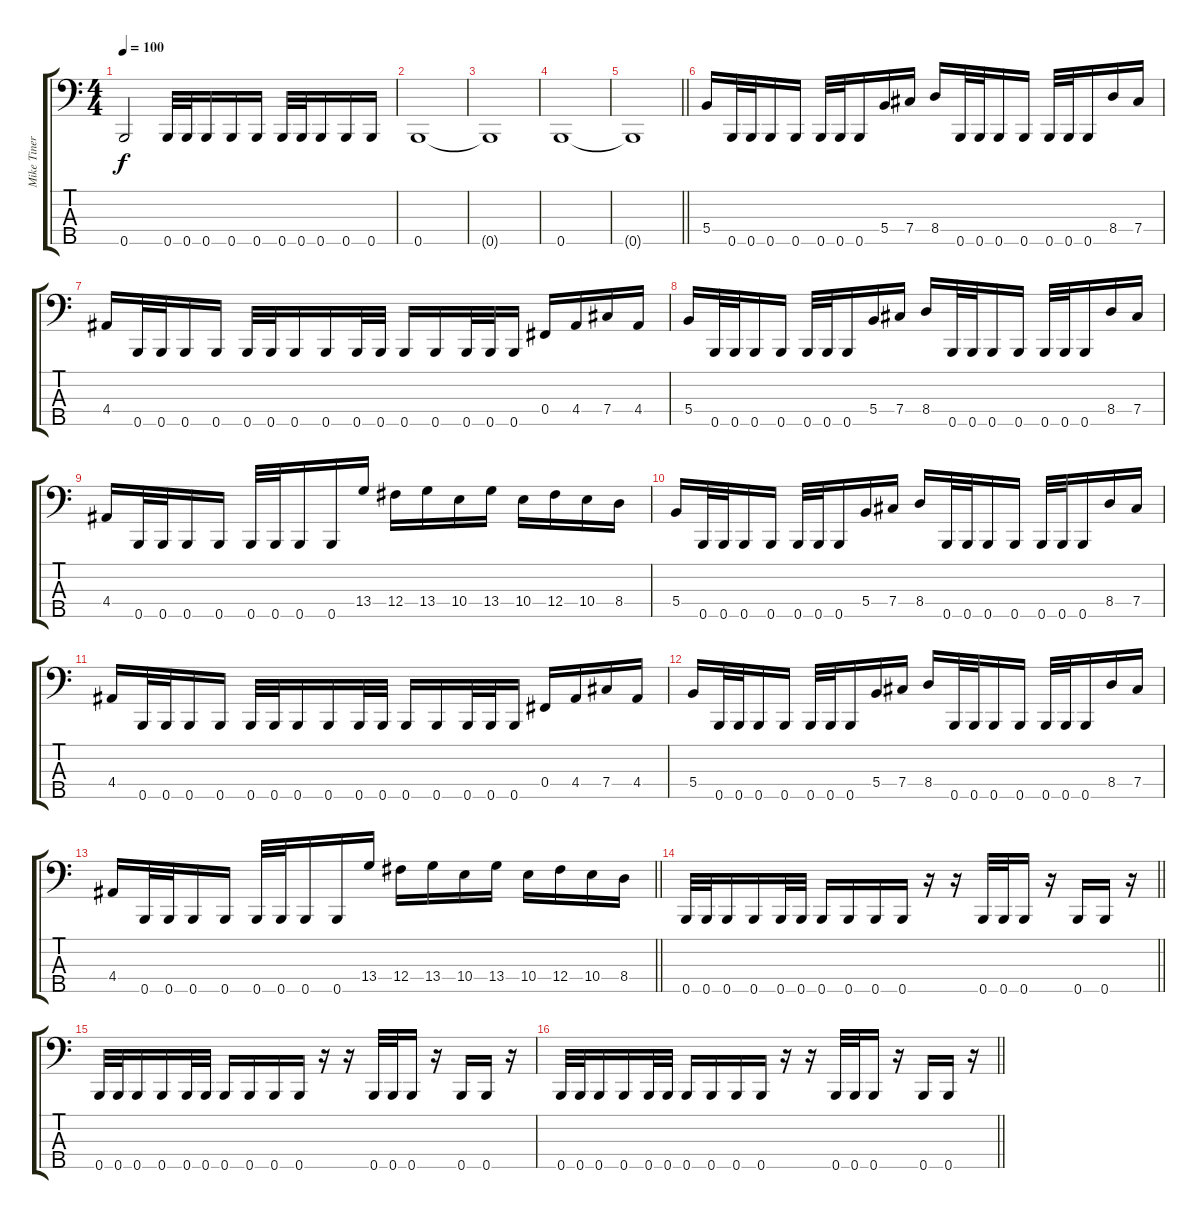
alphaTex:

\track ("Mike Tiner" "Mike Tiner") {instrument electricbassfinger}
\staff {score tabs}
\tuning (Ab2 E2 B1 Gb1 B0) {hide}
\ts (4 4)
\tempo 100
\clef f4
\ks c
0.5{t}.2{dy f} 0.5.32 0.5.32 0.5.16 0.5.16 0.5.16 0.5.32 0.5.32 0.5.16 0.5.16 0.5.16 |
0.5.1 |
0.5{t}.1 |
0.5.1 |
\barLineRight lightlight
0.5{t}.1 |
\section ("" "")
5.4.16 0.5.32 0.5.32 0.5.16 0.5.16 0.5.32 0.5.32 0.5.16 5.4.16 7.4.16 8.4.16 0.5.32 0.5.32 0.5.16 0.5.16 0.5.32 0.5.32 0.5.16 8.4.16 7.4.16 |
4.4.16 0.5.32 0.5.32 0.5.16 0.5.16 0.5.32 0.5.32 0.5.16 0.5.16 0.5.32 0.5.32 0.5.16 0.5.16 0.5.32 0.5.32 0.5.16 0.4.16 4.4.16 7.4.16 4.4.16 |
5.4.16 0.5.32 0.5.32 0.5.16 0.5.16 0.5.32 0.5.32 0.5.16 5.4.16 7.4.16 8.4.16 0.5.32 0.5.32 0.5.16 0.5.16 0.5.32 0.5.32 0.5.16 8.4.16 7.4.16 |
4.4.16 0.5.32 0.5.32 0.5.16 0.5.16 0.5.32 0.5.32 0.5.16 0.5.16 13.4.16 12.4.16 13.4.16 10.4.16 13.4.16 10.4.16 12.4.16 10.4.16 8.4.16 |
5.4.16 0.5.32 0.5.32 0.5.16 0.5.16 0.5.32 0.5.32 0.5.16 5.4.16 7.4.16 8.4.16 0.5.32 0.5.32 0.5.16 0.5.16 0.5.32 0.5.32 0.5.16 8.4.16 7.4.16 |
4.4.16 0.5.32 0.5.32 0.5.16 0.5.16 0.5.32 0.5.32 0.5.16 0.5.16 0.5.32 0.5.32 0.5.16 0.5.16 0.5.32 0.5.32 0.5.16 0.4.16 4.4.16 7.4.16 4.4.16 |
5.4.16 0.5.32 0.5.32 0.5.16 0.5.16 0.5.32 0.5.32 0.5.16 5.4.16 7.4.16 8.4.16 0.5.32 0.5.32 0.5.16 0.5.16 0.5.32 0.5.32 0.5.16 8.4.16 7.4.16 |
\barLineRight lightlight
4.4.16 0.5.32 0.5.32 0.5.16 0.5.16 0.5.32 0.5.32 0.5.16 0.5.16 13.4.16 12.4.16 13.4.16 10.4.16 13.4.16 10.4.16 12.4.16 10.4.16 8.4.16 |
\section ("" "")
\barLineRight lightlight
0.5.32 0.5.32 0.5.16 0.5.16 0.5.32 0.5.32 0.5.16 0.5.16 0.5.16 0.5.16 r.16 r.16 0.5.32 0.5.32 0.5.16 r.16 0.5.16 0.5.16 r.16 |
\section ("" "")
0.5.32 0.5.32 0.5.16 0.5.16 0.5.32 0.5.32 0.5.16 0.5.16 0.5.16 0.5.16 r.16 r.16 0.5.32 0.5.32 0.5.16 r.16 0.5.16 0.5.16 r.16 |
\barLineRight lightlight
0.5.32 0.5.32 0.5.16 0.5.16 0.5.32 0.5.32 0.5.16 0.5.16 0.5.16 0.5.16 r.16 r.16 0.5.32 0.5.32 0.5.16 r.16 0.5.16 0.5.16 r.16
